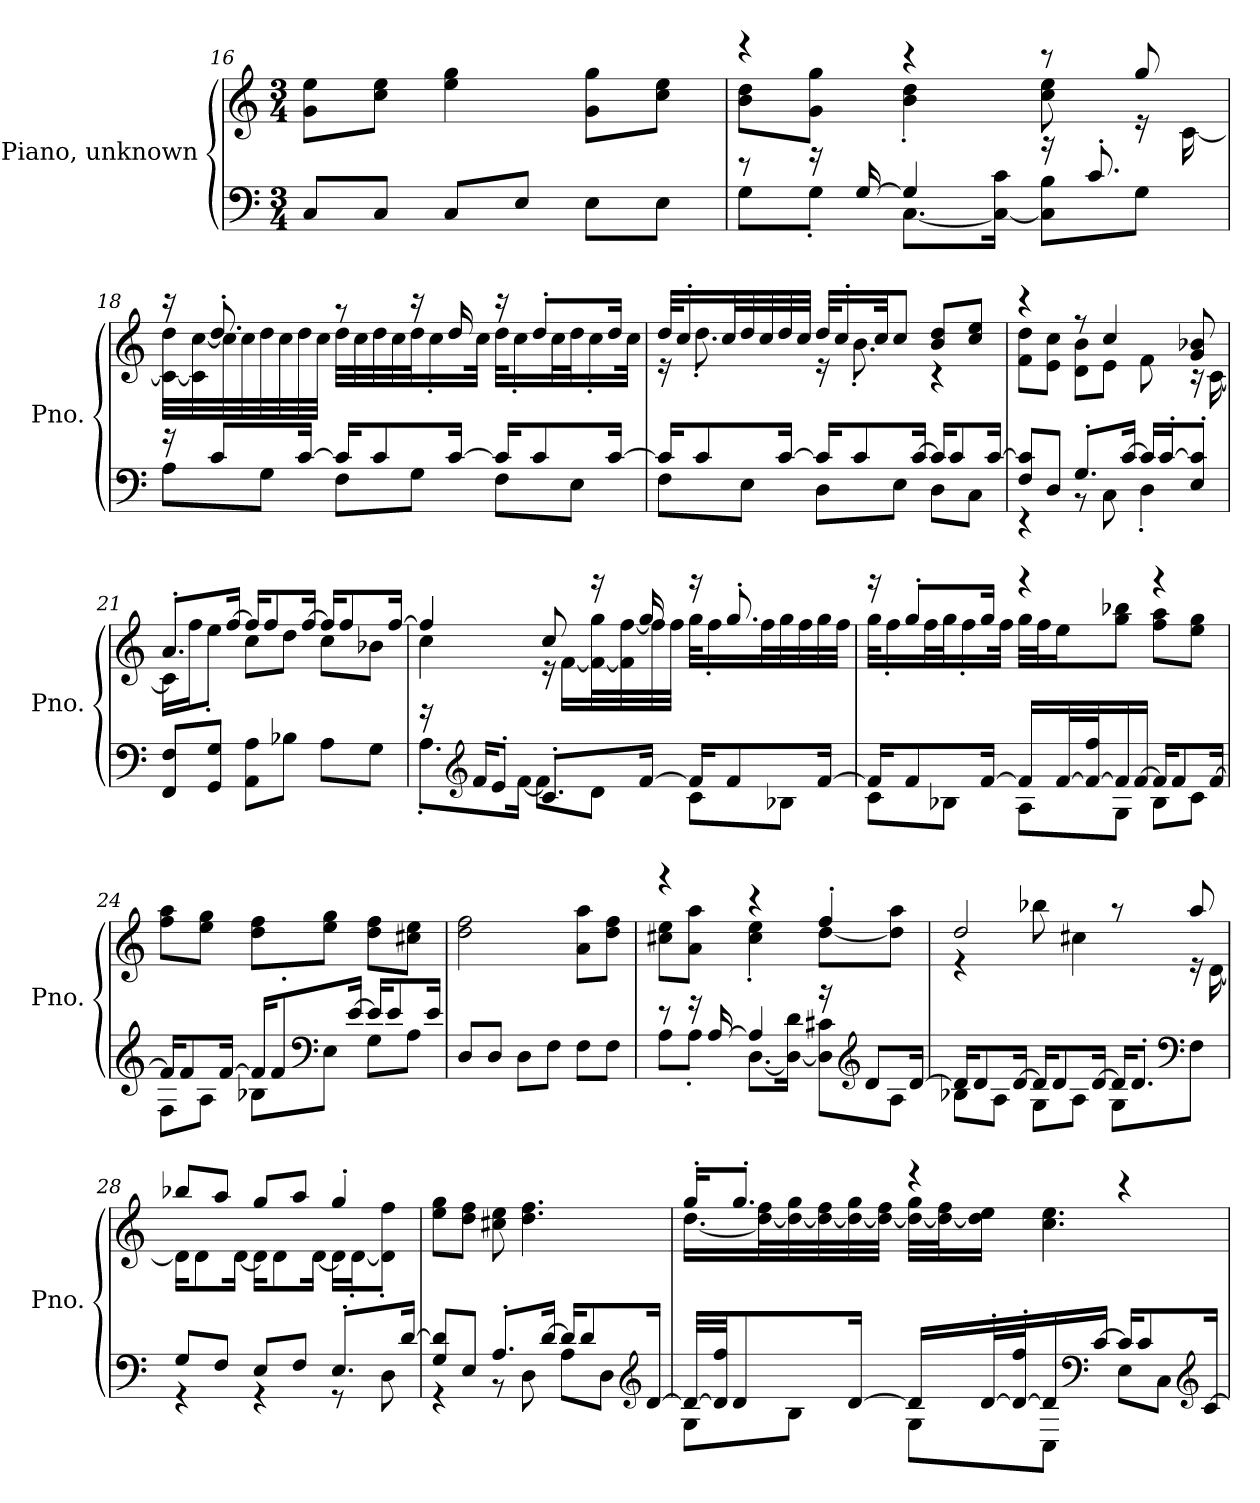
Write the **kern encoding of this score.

**kern	**kern
*part1	*part1
*staff2	*staff1
*I"Piano, unknown	*
*I'Pno.	*
!!LO:PB:g=z
*clefF4	*clefG2
*k[]	*k[]
*M3/4	*M3/4
=16	=16
8C/L	8g\ 8ee\L
8C/J	8cc\ 8ee\J
8C/L	4ee\ 4gg\
8E/J	.
8E\L	8g\ 8gg\L
8E\J	8cc\ 8ee\J
=17	=17
*^	*^
8r	8G\L	4r	8b\ 8dd\L
16r	8G'\J	.	8g\ 8gg\J
[16G/	.	.	.
4G/]	[8.C\L	4r	4b\' 4dd\'
.	16C\_ 16c\Jk	.	.
16r	8C\] 8B\L	8r	8cc\ 8ee\
8.c'/	.	.	.
.	8G\J	8gg/	16r
.	.	.	[16c\
=18	=18	=18	=18
16r	8A\L	16r	32c\_ 32dd\LLL
.	.	.	32c\] [32cc\
8c/L	.	8.dd'/	32cc\]
.	.	.	32cc\
.	8G\J	.	32dd\
.	.	.	32cc\
[16c/Jk	.	.	32dd\
.	.	.	32cc\JJJ
16c/KL]	8F\L	8r	32dd\LLL
.	.	.	32cc\
8c/	.	.	32dd\
.	.	.	32cc\
.	8G\J	16r	32dd\J
.	.	.	16cc'\
[16c/Jk	.	16dd/	.
.	.	.	32cc\JJk
16c/KL]	8F\L	16r	32dd\KLL
.	.	.	16cc'\
8c/	.	8dd'/L	.
.	.	.	32cc\L
.	8E\J	.	32dd\J
.	.	.	16cc'\
[16c/Jk	.	16dd/Jk	.
.	.	.	32cc\JJk
!!LO:LB:g=z	!!
=19	=19	=19	=19
16c/KL]	8F\L	32dd/KLL	16r
.	.	16cc'/	.
8c/	.	.	8.dd'\
.	.	32cc/L	.
.	8E\J	32dd/	.
.	.	32cc/	.
[16c/Jk	.	32dd/	.
.	.	32cc/JJJ	.
16c/KL]	8D\L	32dd/KLL	16r
.	.	16cc'/	.
8c/	.	.	8.b'\
.	.	32cc/JK	.
.	8E\J	8cc/J	.
[16c/Jk	.	.	.
16c/KL]	8D\L	8b/ 8dd/L	4r
8c/	.	.	.
.	8C\J	8cc/ 8ee/J	.
[16c/Jk	.	.	.
=20	=20	=20	=20
8F/ 8c/]L	4r	4r	8f\ 8dd\L
8D/J	.	.	8e\ 8cc\J
8.G'/L	8r	8r	8d\ 8b\L
.	8C\	4cc/	8e\J
[16c/Jk	.	.	.
16c/LL]	4D'\	.	8f\
[16c'/J	.	.	.
8E/' 8c/]'J	.	8g/ 8b-X/	16r
.	.	.	[16c\
*v	*v	*	*
=21	=21	=21
8FF/ 8F/L	8.a'/L	16c\LL]
.	.	16ff\J
8GG/ 8G/J	.	8ee'\J
.	[16ff/Jk	.
8AA\ 8A\L	16ff/KL]	8cc\L
.	8ff/	.
8B-X\J	.	8dd\J
.	[16ff/Jk	.
8A\L	16ff/KL]	8cc\L
.	8ff/	.
8G\J	.	8b-X\J
.	[16ff/Jk	.
!!LO:LB:g=z	!!
=22	=22	=22
*^	*	*
16r	8.A'\L	4ff/]	4cc\
*clefG2	*	*	*
16f/KL	.	.	.
8e'/J	.	.	.
.	[16f\Jk	.	.
8.c'/L	8f\L]	8cc/	16r
.	.	.	[16f\LL
.	8d\J	16r	32f\_ 32gg\L
.	.	.	32f\] [32ff\
[16f/Jk	.	16gg/	32ff\]
.	.	.	32ff\JJJ
16f/KL]	8c\L	16r	32gg\KLL
.	.	.	16ff'\
8f/	.	8.gg'/	.
.	.	.	32ff\L
.	8B-X\J	.	32gg\
.	.	.	32ff\
[16f/Jk	.	.	32gg\
.	.	.	32ff\JJJ
=23	=23	=23	=23
16f/KL]	8c\L	16r	32gg\KLL
.	.	.	16ff'\
8f/	.	8gg'/L	.
.	.	.	32ff\L
.	8B-X\J	.	32gg\J
.	.	.	16ff'\
[16f/Jk	.	16gg/Jk	.
.	.	.	32ff\JJk
16f/LL]	8A\L	4r	32gg\LLL
.	.	.	32ff\J
[32f/L	.	.	16ee\J
32f/_ 32ff/J	.	.	.
16f/]	8G\J	.	8gg\ 8bb-X\J
[16f/JJ	.	.	.
16f/KL]	8B-\L	4r	8ff\ 8aa\L
8f/	.	.	.
.	8c\J	.	8ee\ 8gg\J
[16f/Jk	.	.	.
*	*	*v	*v
!!LO:LB:g=z
=24	=24	=24
16f/KL]	8F\L	8ff\ 8aa\L
8f/	.	.
.	8A\J	8ee\ 8gg\J
[16f/Jk	.	.
16f/KL]	8B-X\L	8dd\ 8ff\L
8f'/	.	.
*clefF4	*	*
.	8E\J	8ee\ 8gg\J
[16e/Jk	.	.
16e/KL]	8G\L	8dd\ 8ff\L
8e/	.	.
.	8A\J	8cc#X\ 8ee\J
16e/Jk	.	.
*v	*v	*
=25	=25
8D/L	2dd\ 2ff\
8D/J	.
8D\L	.
8F\J	.
8F\L	8a\ 8aa\L
8F\J	8dd\ 8ff\J
=26	=26
*^	*^
8r	8A\L	4r	8cc#X\ 8ee\L
16r	8A'\J	.	8a\ 8aa\J
[16A/	.	.	.
4A/]	[8.D\L	4r	4cc#\' 4ee\'
.	16D\_ 16d\Jk	.	.
16r	8D\] 8c#X\L	4ff'/	[8dd\L
*clefG2	*	*	*
8d/L	.	.	.
.	8A\J	.	8dd\] 8aa\J
[16d/Jk	.	.	.
!!LO:LB:g=z	!!
=27	=27	=27	=27
16d/KL]	8B-X\L	2dd/	4r
8d/	.	.	.
.	8A\J	.	.
[16d/Jk	.	.	.
16d/KL]	8G\L	.	8bb-X\
8d/	.	.	.
.	8A\J	.	4cc#X\
[16d/Jk	.	.	.
16d/KL]	8G\L	8r	.
8.d'/J	.	.	.
*clefF4	*	*	*
.	8F\J	8aa/	16r
.	.	.	[16d\
=28	=28	=28	=28
8G/L	4r	8bb-X/L	16d\KL]
.	.	.	8d\
8F/J	.	8aa/J	.
.	.	.	[16d\Jk
8E/L	4r	8gg/L	16d\KL]
.	.	.	8d\
8F/J	.	8aa/J	.
.	.	.	[16d\Jk
8.E'/L	8r	4gg'/	16d\LL]
.	.	.	[16d'\J
.	8D\	.	8d\]' 8ff\'J
[16d/Jk	.	.	.
*	*	*v	*v
=29	=29	=29
8G/ 8d/]L	4r	8ee\ 8gg\L
8E/J	.	8dd\ 8ff\J
8.A'/L	8r	8cc#X\ 8ee\
.	8D\	4.dd\ 4.ff\
[16d/Jk	.	.
16d/KL]	8A\L	.
8d/	.	.
.	8D\J	.
*clefG2	*	*
[16d/Jk	.	.
!!LO:LB:g=z
=30	=30	=30
*	*	*^
32d/LLL_	8G\L	16gg'/KL	[16.dd\LL
32d/] 32ff/JJ	.	.	.
8d/	.	8.gg'/J	.
.	.	.	32dd\_ 32ff\L
.	8B\J	.	32dd\_ 32gg\
.	.	.	32dd\_ 32ff\
[16d/Jk	.	.	32dd\_ 32gg\
.	.	.	32dd\_ 32ff\JJJ
16d/LL]	8G\L	4r	32dd\_ 32gg\LLL
.	.	.	32dd\_ 32ff\J
[32d'/L	.	.	16dd\] 16ee\JJ
32d/_' 32ff/'J	.	.	.
16d/]	8C\J	.	4.cc\ 4.ee\
*clefF4	*	*	*
[16c/JJ	.	.	.
16c/KL]	8E\L	4r	.
8c/	.	.	.
.	8C\J	.	.
*clefG2	*	*	*
[16c/Jk	.	.	.
*v	*v	*	*
*	*v	*v
=	=
*-	*-
